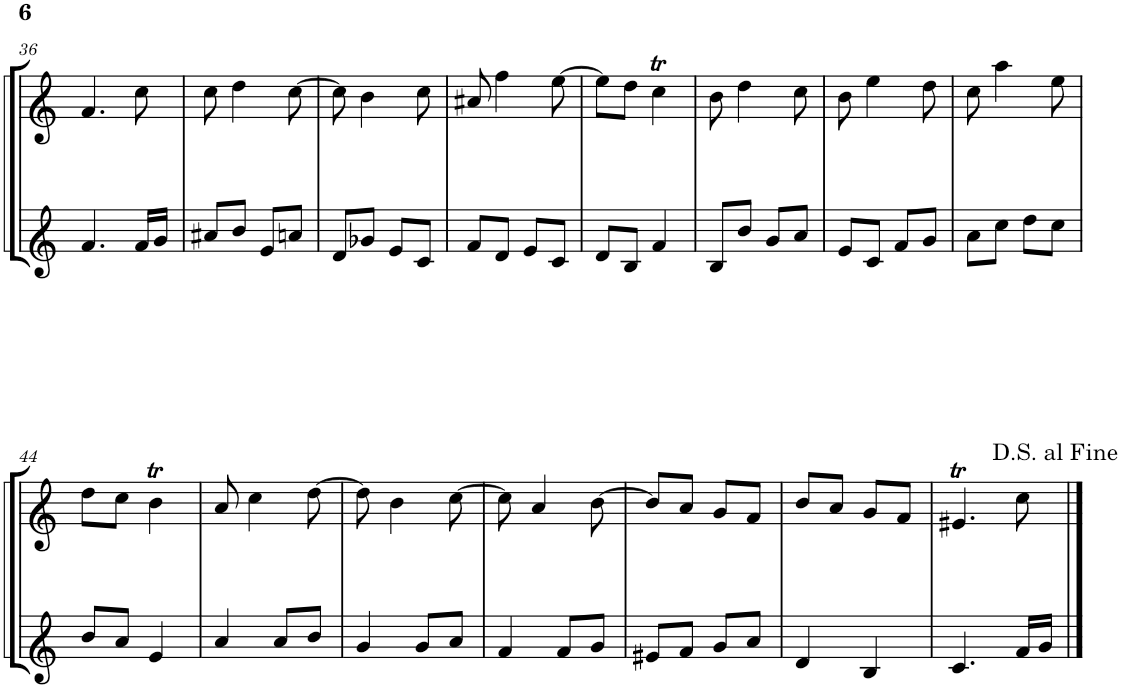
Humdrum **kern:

**kern	**kern
*part2	*part1
*staff2	*staff1
*I"Flute 2	*I"Flute 1
*I'Fl	*I'Fl
!!LO:PB:g=z
*clefG1	*clefG1
*k[]	*k[]
*M2/4	*M2/4
=36	=36
4.a/	4.a/
16a/LL	8ee\
16b/JJ	.
=37	=37
8cc#X/L	8ee\
8dd/J	4ff\
8g/L	.
8ccn/J	[8ee\
=38	=38
8f/L	8ee\]
8b-X/J	4dd\
8g/L	.
8e/J	8ee\
=39	=39
8a/L	8cc#X/
8f/J	4aa\
8g/L	.
8e/J	[8gg\
=40	=40
8f/L	8gg\L]
8d/J	8ff\J
4a/	4eet\
=41	=41
8d/L	8dd\
8dd/J	4ff\
8b/L	.
8cc/J	8ee\
=42	=42
8g/L	8dd\
8e/J	4gg\
8a/L	.
8b/J	8ff\
=43	=43
8cc\L	8ee\
8ee\J	4ccc\
8ff\L	.
8ee\J	8gg\
!!LO:LB:g=z
=44	=44
8dd/L	8ff\L
8cc/J	8ee\J
4g/	4ddT\
=45	=45
4cc/	8cc/
.	4ee\
8cc/L	.
8dd/J	[8ff\
=46	=46
4b/	8ff\]
.	4dd\
8b/L	.
8cc/J	[8ee\
=47	=47
4a/	8ee\]
.	4cc/
8a/L	.
8b/J	[8dd\
=48	=48
8g#X/L	8dd/L]
8a/J	8cc/J
8b/L	8b/L
8cc/J	8a/J
=49	=49
4f/	8dd/L
.	8cc/J
4d/	8b/L
.	8a/J
=50	=50
4.e/	4.g#Xt/
16a/LL	8ee\
16b/JJ	.
==	==
*-	*-
